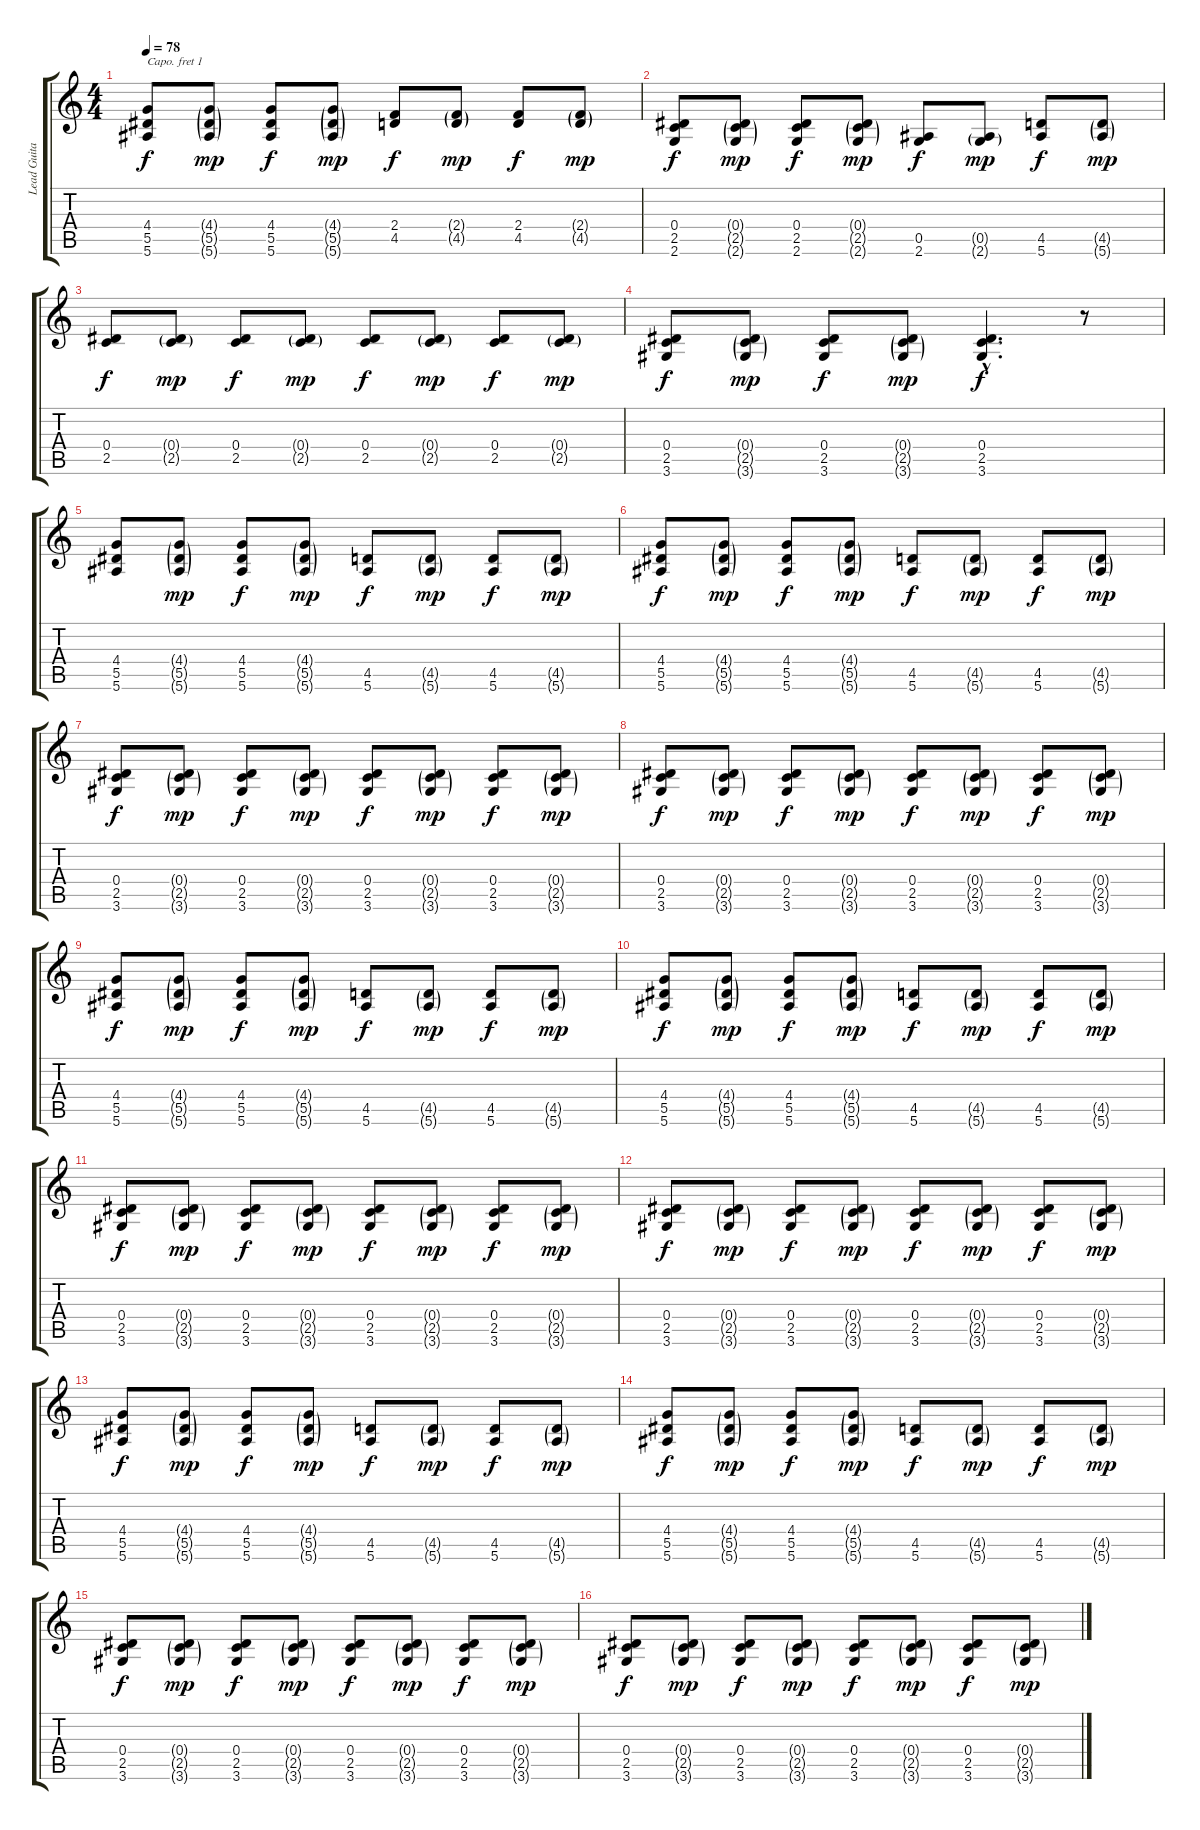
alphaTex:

\track ("Lead Guitar" "Lead Guita") {instrument acousticguitarsteel}
\staff {score tabs}
\capo 1
\tuning (E4 B3 G3 D3 A2 E2) {hide}
\ts (4 4)
\tempo 78
\clef g2
\ks c
(4.4 5.5 5.6).8{dy f instrument acousticguitarsteel} (4.4{g} 5.5{g} 5.6{g}).8{dy mp} (4.4 5.5 5.6).8{dy f} (4.4{g} 5.5{g} 5.6{g}).8{dy mp} (2.4 4.5).8{dy f} (2.4{g} 4.5{g}).8{dy mp} (2.4 4.5).8{dy f} (2.4{g} 4.5{g}).8{dy mp} |
(0.4 2.5 2.6).8{dy f} (0.4{g} 2.5{g} 2.6{g}).8{dy mp} (0.4 2.5 2.6).8{dy f} (0.4{g} 2.5{g} 2.6{g}).8{dy mp} (0.5 2.6).8{dy f} (0.5{g} 2.6{g}).8{dy mp} (4.5 5.6).8{dy f} (4.5{g} 5.6{g}).8{dy mp} |
(0.4 2.5).8{dy f} (0.4{g} 2.5{g}).8{dy mp} (0.4 2.5).8{dy f} (0.4{g} 2.5{g}).8{dy mp} (0.4 2.5).8{dy f} (0.4{g} 2.5{g}).8{dy mp} (0.4 2.5).8{dy f} (0.4{g} 2.5{g}).8{dy mp} |
(0.4 2.5 3.6).8{dy f} (0.4{g} 2.5{g} 3.6{g}).8{dy mp} (0.4 2.5 3.6).8{dy f} (0.4{g} 2.5{g} 3.6{g}).8{dy mp} (0.4{hac} 2.5{hac} 3.6{hac}).4{d dy f} r.8 |
(4.4 5.5 5.6).8 (4.4{g} 5.5{g} 5.6{g}).8{dy mp} (4.4 5.5 5.6).8{dy f} (4.4{g} 5.5{g} 5.6{g}).8{dy mp} (4.5 5.6).8{dy f} (4.5{g} 5.6{g}).8{dy mp} (4.5 5.6).8{dy f} (4.5{g} 5.6{g}).8{dy mp} |
(4.4 5.5 5.6).8{dy f} (4.4{g} 5.5{g} 5.6{g}).8{dy mp} (4.4 5.5 5.6).8{dy f} (4.4{g} 5.5{g} 5.6{g}).8{dy mp} (4.5 5.6).8{dy f} (4.5{g} 5.6{g}).8{dy mp} (4.5 5.6).8{dy f} (4.5{g} 5.6{g}).8{dy mp} |
(0.4 2.5 3.6).8{dy f} (0.4{g} 2.5{g} 3.6{g}).8{dy mp} (0.4 2.5 3.6).8{dy f} (0.4{g} 2.5{g} 3.6{g}).8{dy mp} (0.4 2.5 3.6).8{dy f} (0.4{g} 2.5{g} 3.6{g}).8{dy mp} (0.4 2.5 3.6).8{dy f} (0.4{g} 2.5{g} 3.6{g}).8{dy mp} |
(0.4 2.5 3.6).8{dy f} (0.4{g} 2.5{g} 3.6{g}).8{dy mp} (0.4 2.5 3.6).8{dy f} (0.4{g} 2.5{g} 3.6{g}).8{dy mp} (0.4 2.5 3.6).8{dy f} (0.4{g} 2.5{g} 3.6{g}).8{dy mp} (0.4 2.5 3.6).8{dy f} (0.4{g} 2.5{g} 3.6{g}).8{dy mp} |
(4.4 5.5 5.6).8{dy f} (4.4{g} 5.5{g} 5.6{g}).8{dy mp} (4.4 5.5 5.6).8{dy f} (4.4{g} 5.5{g} 5.6{g}).8{dy mp} (4.5 5.6).8{dy f} (4.5{g} 5.6{g}).8{dy mp} (4.5 5.6).8{dy f} (4.5{g} 5.6{g}).8{dy mp} |
(4.4 5.5 5.6).8{dy f} (4.4{g} 5.5{g} 5.6{g}).8{dy mp} (4.4 5.5 5.6).8{dy f} (4.4{g} 5.5{g} 5.6{g}).8{dy mp} (4.5 5.6).8{dy f} (4.5{g} 5.6{g}).8{dy mp} (4.5 5.6).8{dy f} (4.5{g} 5.6{g}).8{dy mp} |
(0.4 2.5 3.6).8{dy f} (0.4{g} 2.5{g} 3.6{g}).8{dy mp} (0.4 2.5 3.6).8{dy f} (0.4{g} 2.5{g} 3.6{g}).8{dy mp} (0.4 2.5 3.6).8{dy f} (0.4{g} 2.5{g} 3.6{g}).8{dy mp} (0.4 2.5 3.6).8{dy f} (0.4{g} 2.5{g} 3.6{g}).8{dy mp} |
(0.4 2.5 3.6).8{dy f} (0.4{g} 2.5{g} 3.6{g}).8{dy mp} (0.4 2.5 3.6).8{dy f} (0.4{g} 2.5{g} 3.6{g}).8{dy mp} (0.4 2.5 3.6).8{dy f} (0.4{g} 2.5{g} 3.6{g}).8{dy mp} (0.4 2.5 3.6).8{dy f} (0.4{g} 2.5{g} 3.6{g}).8{dy mp} |
(4.4 5.5 5.6).8{dy f} (4.4{g} 5.5{g} 5.6{g}).8{dy mp} (4.4 5.5 5.6).8{dy f} (4.4{g} 5.5{g} 5.6{g}).8{dy mp} (4.5 5.6).8{dy f} (4.5{g} 5.6{g}).8{dy mp} (4.5 5.6).8{dy f} (4.5{g} 5.6{g}).8{dy mp} |
(4.4 5.5 5.6).8{dy f} (4.4{g} 5.5{g} 5.6{g}).8{dy mp} (4.4 5.5 5.6).8{dy f} (4.4{g} 5.5{g} 5.6{g}).8{dy mp} (4.5 5.6).8{dy f} (4.5{g} 5.6{g}).8{dy mp} (4.5 5.6).8{dy f} (4.5{g} 5.6{g}).8{dy mp} |
(0.4 2.5 3.6).8{dy f} (0.4{g} 2.5{g} 3.6{g}).8{dy mp} (0.4 2.5 3.6).8{dy f} (0.4{g} 2.5{g} 3.6{g}).8{dy mp} (0.4 2.5 3.6).8{dy f} (0.4{g} 2.5{g} 3.6{g}).8{dy mp} (0.4 2.5 3.6).8{dy f} (0.4{g} 2.5{g} 3.6{g}).8{dy mp} |
(0.4 2.5 3.6).8{dy f} (0.4{g} 2.5{g} 3.6{g}).8{dy mp} (0.4 2.5 3.6).8{dy f} (0.4{g} 2.5{g} 3.6{g}).8{dy mp} (0.4 2.5 3.6).8{dy f} (0.4{g} 2.5{g} 3.6{g}).8{dy mp} (0.4 2.5 3.6).8{dy f} (0.4{g} 2.5{g} 3.6{g}).8{dy mp}
